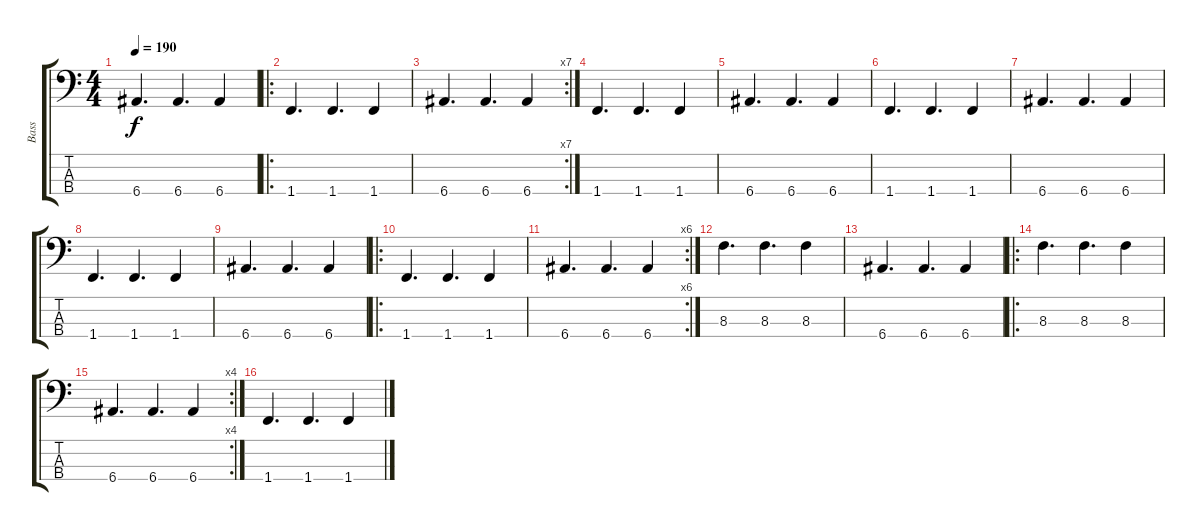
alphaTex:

\track ("Bass" "Bass") {instrument electricbassfinger}
\staff {score tabs}
\tuning (G2 D2 A1 E1) {hide}
\ts (4 4)
\tempo 190
\clef f4
\ks c
6.4.4{d dy f} 6.4.4{d} 6.4.4 |
\ro
1.4.4{d} 1.4.4{d} 1.4.4 |
\rc 7
6.4.4{d} 6.4.4{d} 6.4.4 |
1.4.4{d} 1.4.4{d} 1.4.4 |
6.4.4{d} 6.4.4{d} 6.4.4 |
1.4.4{d} 1.4.4{d} 1.4.4 |
6.4.4{d} 6.4.4{d} 6.4.4 |
1.4.4{d} 1.4.4{d} 1.4.4 |
6.4.4{d} 6.4.4{d} 6.4.4 |
\ro
1.4.4{d} 1.4.4{d} 1.4.4 |
\rc 6
6.4.4{d} 6.4.4{d} 6.4.4 |
8.3.4{d} 8.3.4{d} 8.3.4 |
6.4.4{d} 6.4.4{d} 6.4.4 |
\ro
8.3.4{d} 8.3.4{d} 8.3.4 |
\rc 4
6.4.4{d} 6.4.4{d} 6.4.4 |
1.4.4{d} 1.4.4{d} 1.4.4
